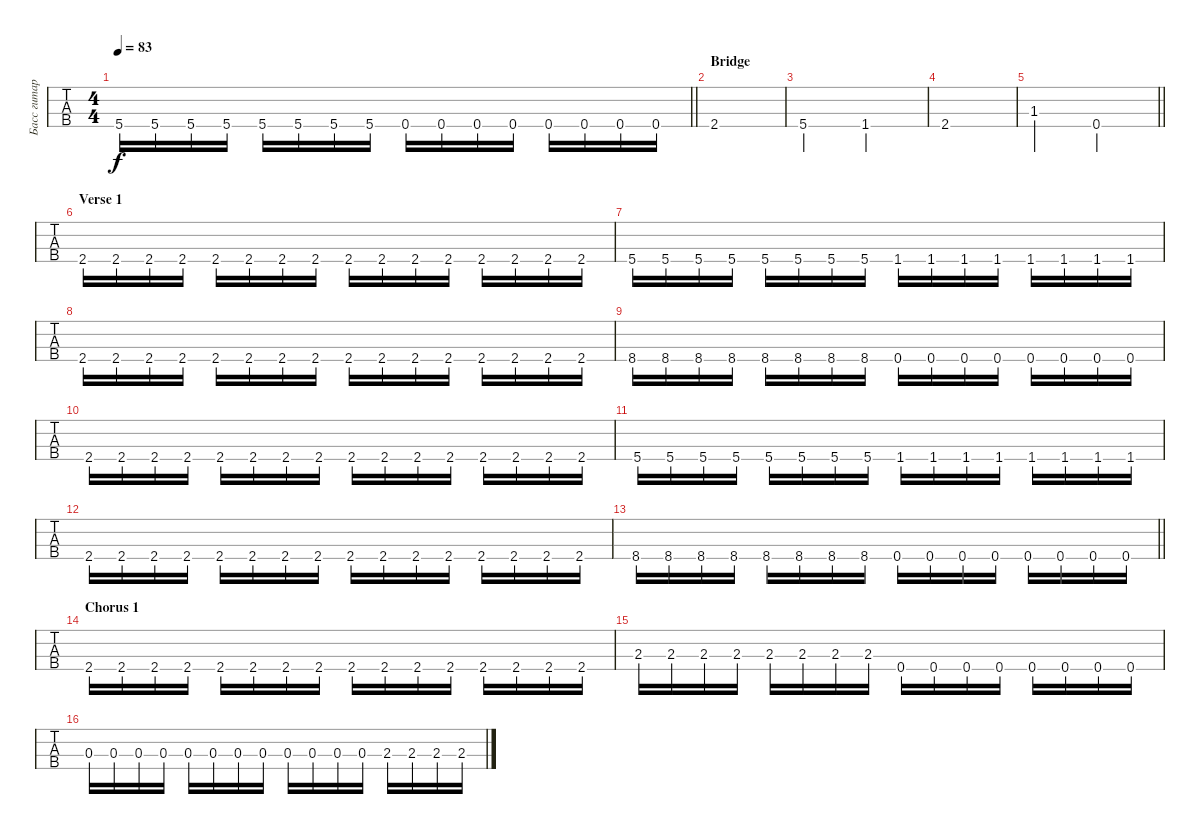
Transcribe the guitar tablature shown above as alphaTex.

\track ("Басс гитара" "Басс гитар") {instrument electricbassfinger}
\staff {tabs}
\tuning (G2 D2 A1 D1) {hide}
\ts (4 4)
\tempo 83
\clef f4
\barLineRight lightlight
\ks c
5.4.16{dy f} 5.4.16 5.4.16 5.4.16 5.4.16 5.4.16 5.4.16 5.4.16 0.4.16 0.4.16 0.4.16 0.4.16 0.4.16 0.4.16 0.4.16 0.4.16 |
\section ("" "Bridge")
2.4.1 |
5.4.2 1.4.2 |
2.4.1 |
\barLineRight lightlight
1.3.2 0.4.2 |
\section ("" "Verse 1")
2.4.16 2.4.16 2.4.16 2.4.16 2.4.16 2.4.16 2.4.16 2.4.16 2.4.16 2.4.16 2.4.16 2.4.16 2.4.16 2.4.16 2.4.16 2.4.16 |
5.4.16 5.4.16 5.4.16 5.4.16 5.4.16 5.4.16 5.4.16 5.4.16 1.4.16 1.4.16 1.4.16 1.4.16 1.4.16 1.4.16 1.4.16 1.4.16 |
2.4.16 2.4.16 2.4.16 2.4.16 2.4.16 2.4.16 2.4.16 2.4.16 2.4.16 2.4.16 2.4.16 2.4.16 2.4.16 2.4.16 2.4.16 2.4.16 |
8.4.16 8.4.16 8.4.16 8.4.16 8.4.16 8.4.16 8.4.16 8.4.16 0.4.16 0.4.16 0.4.16 0.4.16 0.4.16 0.4.16 0.4.16 0.4.16 |
2.4.16 2.4.16 2.4.16 2.4.16 2.4.16 2.4.16 2.4.16 2.4.16 2.4.16 2.4.16 2.4.16 2.4.16 2.4.16 2.4.16 2.4.16 2.4.16 |
5.4.16 5.4.16 5.4.16 5.4.16 5.4.16 5.4.16 5.4.16 5.4.16 1.4.16 1.4.16 1.4.16 1.4.16 1.4.16 1.4.16 1.4.16 1.4.16 |
2.4.16 2.4.16 2.4.16 2.4.16 2.4.16 2.4.16 2.4.16 2.4.16 2.4.16 2.4.16 2.4.16 2.4.16 2.4.16 2.4.16 2.4.16 2.4.16 |
\barLineRight lightlight
8.4.16 8.4.16 8.4.16 8.4.16 8.4.16 8.4.16 8.4.16 8.4.16 0.4.16 0.4.16 0.4.16 0.4.16 0.4.16 0.4.16 0.4.16 0.4.16 |
\section ("" "Chorus 1")
2.4.16 2.4.16 2.4.16 2.4.16 2.4.16 2.4.16 2.4.16 2.4.16 2.4.16 2.4.16 2.4.16 2.4.16 2.4.16 2.4.16 2.4.16 2.4.16 |
2.3.16 2.3.16 2.3.16 2.3.16 2.3.16 2.3.16 2.3.16 2.3.16 0.4.16 0.4.16 0.4.16 0.4.16 0.4.16 0.4.16 0.4.16 0.4.16 |
0.3.16 0.3.16 0.3.16 0.3.16 0.3.16 0.3.16 0.3.16 0.3.16 0.3.16 0.3.16 0.3.16 0.3.16 2.3.16 2.3.16 2.3.16 2.3.16
